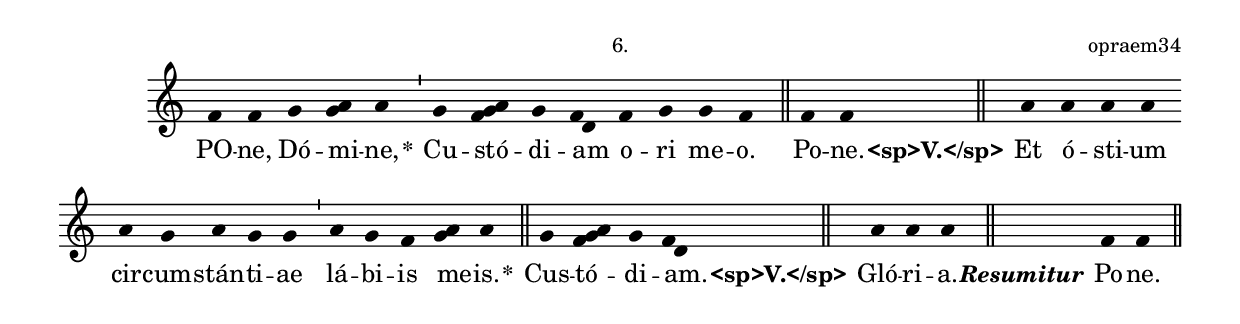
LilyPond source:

\version "2.19.32"

\include "../lib/synopsis.ily"

\score {
  \transpose c c' {
    \plainchant
    f f \bar "" g \melisma { g a } a \bar "'"
    g \melisma { f g a } g \melisma { f d } \bar "" f g \bar "" g f \bar "||"
    f f \bar "||"
    a \bar "" a a a \bar "" a g a g g \bar "'"
    a g f \bar "" \melisma { g a } a \bar "||"
    g \melisma { f g a } g \melisma { f d } \bar "||"
    a a a \bar "||" s \bar ""
    f f \bar "||"
  }
  \addlyrics {
    PO -- ne, Dó -- mi -- ne, \set stanza = \markup{"*"}
    Cu -- stó -- di -- am o -- ri me -- o.
    Po -- ne.
    \set stanza = \markup{<sp>V.</sp>} Et ó -- sti -- um cir -- cum -- stán -- ti -- ae
    lá -- bi -- is me -- is. \set stanza = \markup{"*"}
    Cus -- tó -- di -- am.
    \set stanza = \markup{<sp>V.</sp>} Gló -- ri -- a.
    \set stanza = \markup{\italic{Resumitur}} Po -- ne.
  }
  \header {
    annotation = "6."
    mode = "6"
    office-part = "responsorium"
    fontes = "opraem34"
  }
}

%{
\score {
  \transpose c c' {
    \plainchant

  }
  \addlyrics {

  }
  \header {
    fontes = ""
  }
}
%}